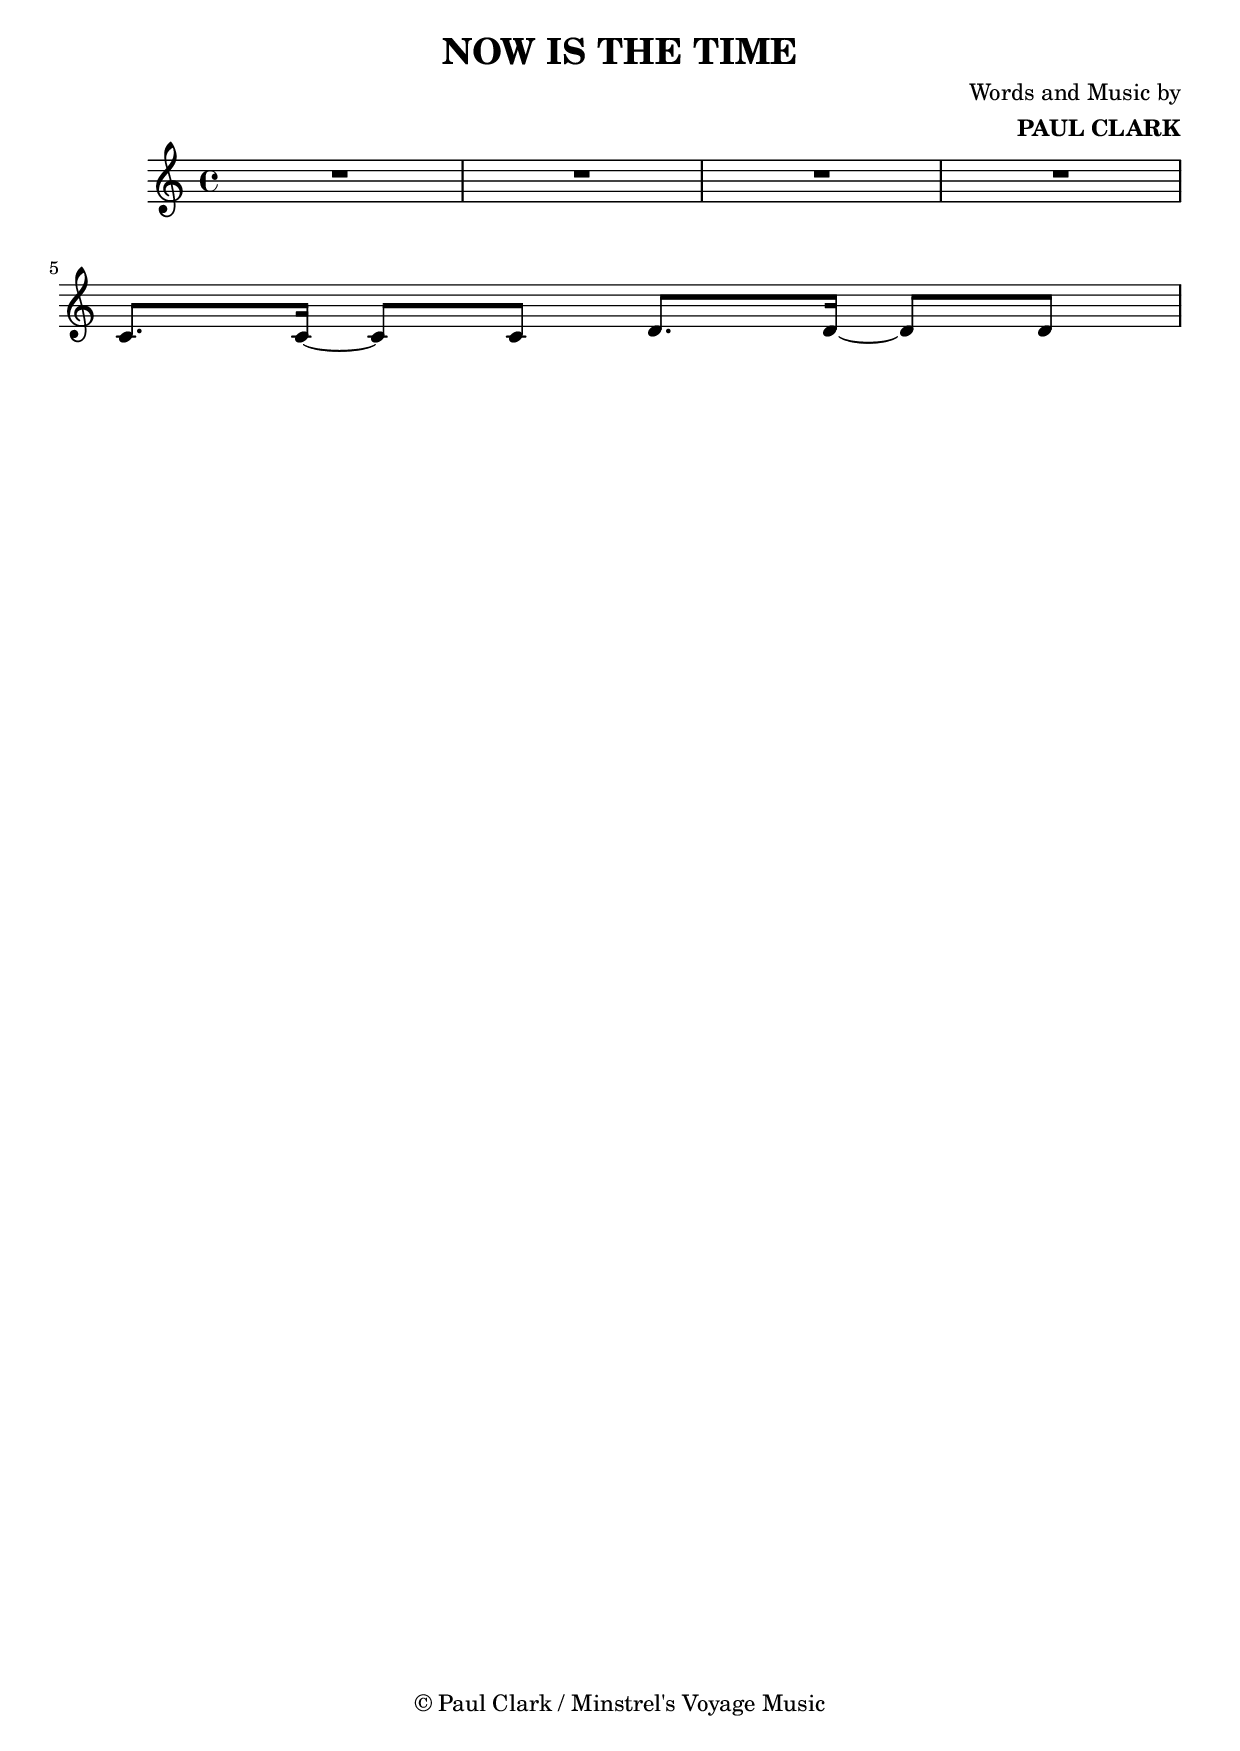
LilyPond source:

\header {
  title = "NOW IS THE TIME"
    thecomposer = \markup 
    { \right-column 
      { "Words and Music by" \bold "PAUL CLARK" 
      } 
    }

  composer = \thecomposer
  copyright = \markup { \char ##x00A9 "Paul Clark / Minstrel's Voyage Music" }
}

\score {
  \relative c' {
    | R1 R R R | \break
    | c8. c16~ c8 c d8. d16~ d8 d |
  }

  \layout {}
  \midi {}
}